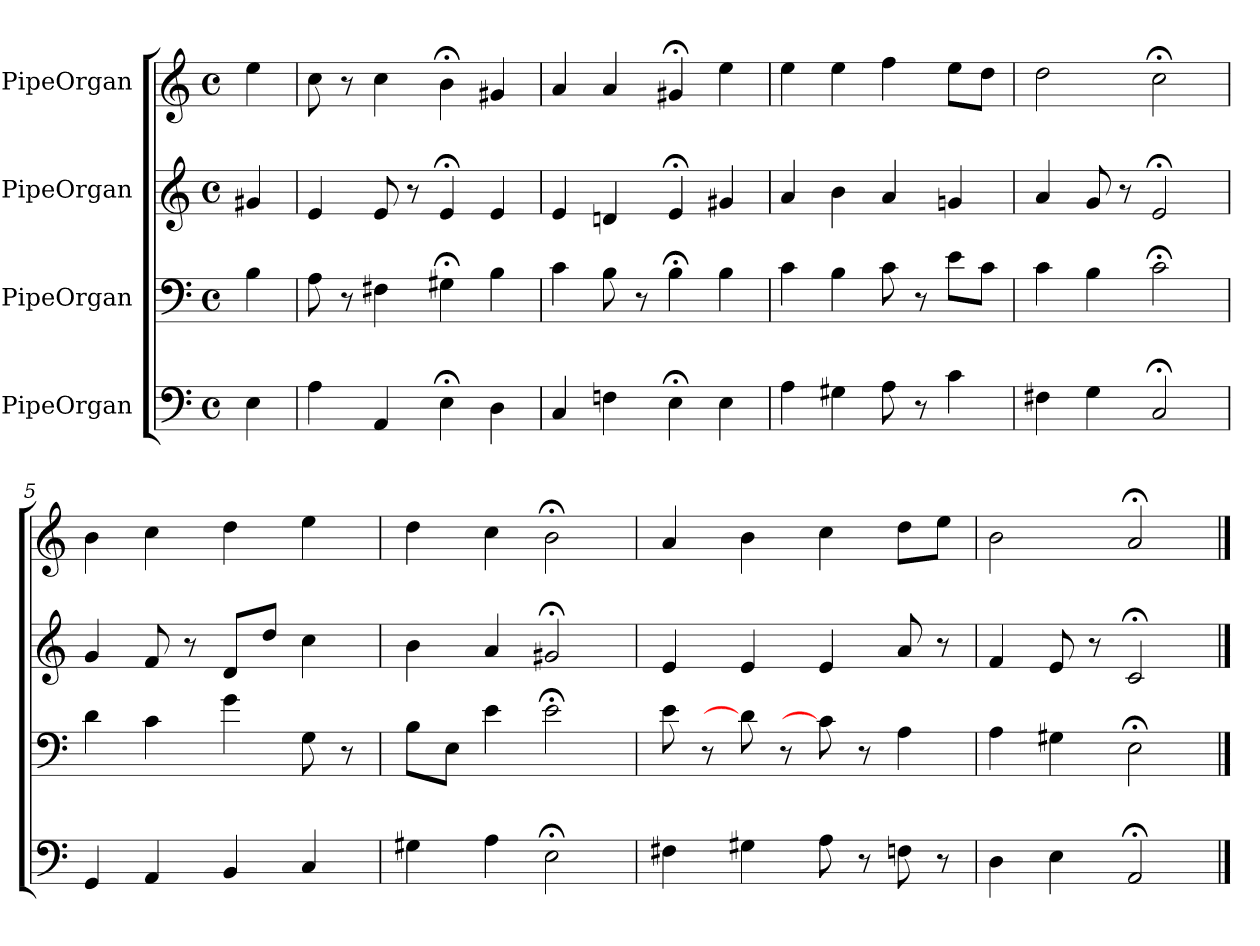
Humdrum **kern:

**kern	**kern	**kern	**kern
*part4	*part3	*part2	*part1
*staff4	*staff3	*staff2	*staff1
*I"PipeOrgan	*I"PipeOrgan	*I"PipeOrgan	*I"PipeOrgan
*clefF4	*clefF4	*clefG2	*clefG2
*k[]	*k[]	*k[]	*k[]
*a:	*a:	*a:	*a:
*M4/4	*M4/4	*M4/4	*M4/4
*met(c)	*met(c)	*met(c)	*met(c)
*MM60	*MM60	*MM60	*MM60
=	=	=	=
4E	4B	4g#X	4ee
=1	=1	=1	=1
4A	8A	4e	8cc
.	8r	.	8r
4AA	4F#X	8e	4cc
.	.	8r	.
4E;<	4G#X;<	4e;<	4b;<
4D	4B	4e	4g#X
=2	=2	=2	=2
4C	4c	4e	4a
4Fn	8B	4dn	4a
.	8r	.	.
4E;<	4B;<	4e;<	4g#X;<
4E	4B	4g#X	4ee
=3	=3	=3	=3
4A	4c	4a	4ee
4G#X	4B	4b	4ee
8A	8c	4a	4ff
8r	8r	.	.
4c	8e\L	4gn	8ee\L
.	8c\J	.	8dd\J
=4	=4	=4	=4
4F#X	4c	4a	2dd
4G	4B	8g	.
.	.	8r	.
2C;<	2c;<	2e;<	2cc;<
=5	=5	=5	=5
4GG	4d	4g	4b
4AA	4c	8f	4cc
.	.	8r	.
4BB	4g	8d/L	4dd
.	.	8dd/J	.
4C	8G	4cc	4ee
.	8r	.	.
=6	=6	=6	=6
4G#X	8B\L	4b	4dd
.	8E\J	.	.
4A	4e	4a	4cc
2E;<	2e;<	2g#X;<	2b;<
=7	=7	=7	=7
4F#X	8e	4e	4a
.	8r	.	.
4G#X	8d]	4e	4b
.	8r	.	.
8A	8c]	4e	4cc
8r	8r	.	.
8Fn	4A	8a	8dd\L
8r	.	8r	8ee\J
=8	=8	=8	=8
4D	4A	4f	2b
4E	4G#X	8e	.
.	.	8r	.
2AA;<	2E;<	2c;<	2a;<
==	==	==	==
*-	*-	*-	*-
